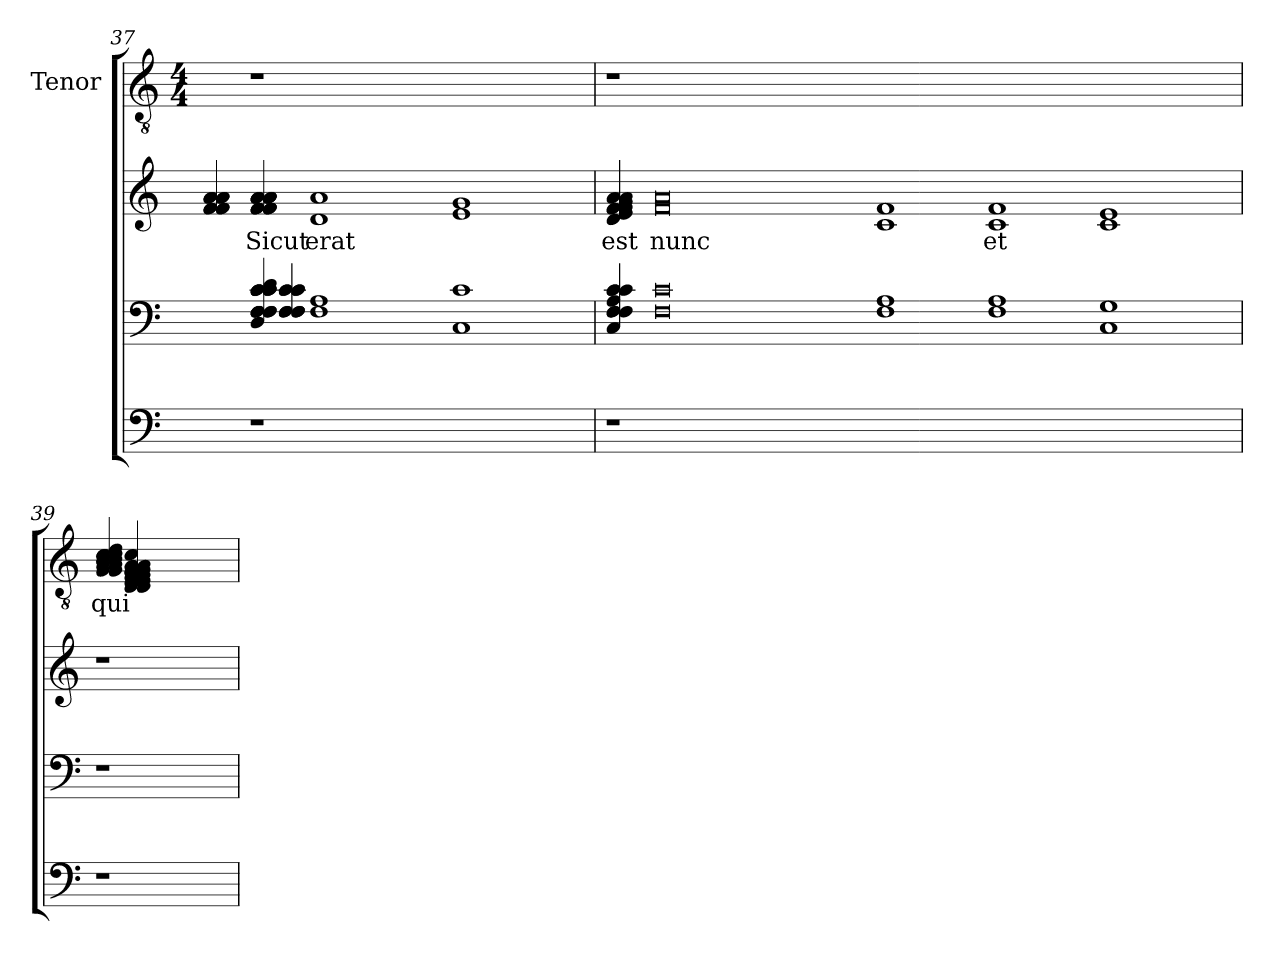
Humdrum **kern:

**kern	**kern	**kern	**text	**kern	**text
*part4	*part3	*part2	*part2	*part1	*part1
*staff4	*staff3	*staff2	*staff2	*staff1	*staff1
*	*	*	*	*I"Tenor	*
!!LO:LB:g=z
*clefF4	*clefF4	*clefG2	*	*clefGv2	*
*k[]	*k[]	*k[]	*	*k[]	*
*C:	*C:	*C:	*	*C:	*
*	*	*	*	*M4/4	*
=37	=37	=37	=37	=37	=37
*	*^	*	*	*	*
!	!	!	!	!LO:LY:b	!	!
*	*	*	*^	*	*	*
!	!	!	!	!	!LO:LY:b	!	!
1r	4D/ 4F/ 4F/ 4F/ 4F/ 4F/ 4c/ 4c/ 4c/ 4c/ 4c/ 4d/	4F/ 4F/ 4F/ 4F/ 4c/ 4c/ 4c/ 4c/	4f/ 4f/ 4f/ 4f/ 4f/ 4f/ 4a/ 4a/ 4a/ 4a/ 4a/ 4a/	4f/ 4f/ 4f/ 4f/ 4a/ 4a/ 4a/ 4a/	Sicut	1r	.
!	!	!	!	!	!LO:LY:b	!	!
.	1F 1A	0ryy	1d 1a	0ryy	erat	.	.
1ryy	.	.	.	.	.	1ryy	.
.	1C 1c	.	1e 1g	.	.	.	.
4ryy	.	.	.	.	.	4ryy	.
*	*v	*v	*	*	*	*	*
*	*	*v	*v	*	*	*
=38	=38	=38	=38	=38	=38
!	!	!	!LO:LY:b	!	!
1r	4C/ 4F/ 4F/ 4F/ 4A/ 4c/ 4c/ 4c/	4d/ 4e/ 4f/ 4f/ 4f/ 4g/ 4a/ 4a/	est	1r	.
!	!	!	!LO:LY:b	!	!
.	0F 0c	0f 0a	nunc	.	.
00ryy	.	.	.	00ryy	.
.	1F 1A	1c 1f	.	.	.
!	!	!	!LO:LY:b	!	!
.	1F 1A	1c 1f	et	.	.
.	1C 1G	1c 1e	.	.	.
4ryy	.	.	.	4ryy	.
!!LO:PB:g=z
=39	=39	=39	=39	=39	=39
!	!	!	!	!	!LO:LY:b
*	*	*	*	*^	*
!	!	!	!	!	!	!LO:LY:b
1r	1r	1r	.	4G/ 4G/ 4A/ 4A/ 4B/ 4B/ 4B/ 4c/ 4c/ 4c/ 4c/ 4d/	4D/ 4D/ 4E/ 4E/ 4F/ 4F/ 4G/ 4G/ 4G/ 4A/ 4A/ 4c/	qui-
.	.	.	.	2.ryy	2.ryy	.
*	*	*	*	*v	*v	*
=	=	=	=	=	=
*-	*-	*-	*-	*-	*-
